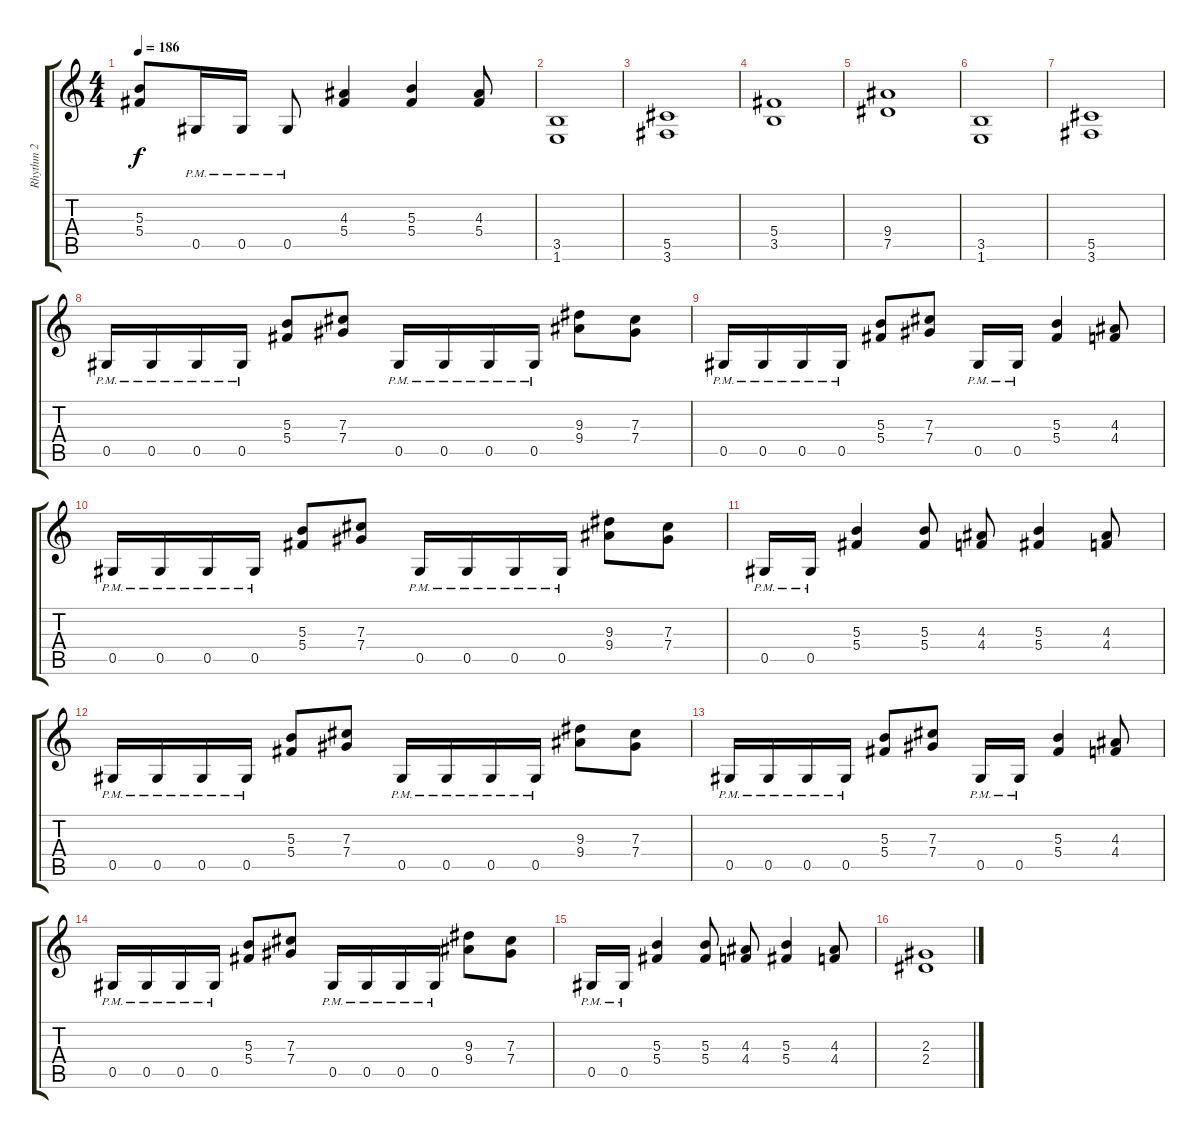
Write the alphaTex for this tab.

\track ("Rhythm 2" "Rhythm 2") {instrument overdrivenguitar}
\staff {score tabs}
\tuning (Eb4 Bb3 Gb3 Db3 Ab2 Eb2) {hide}
\ts (4 4)
\tempo 186
\clef g2
\ks c
(5.3 5.4).8{dy f} 0.5{pm}.16 0.5{pm}.16 0.5{pm}.8 (4.3 5.4).4 (5.3 5.4).4 (4.3 5.4).8 |
(3.5 1.6).1 |
(5.5 3.6).1 |
(5.4 3.5).1 |
(9.4 7.5).1 |
(3.5 1.6).1 |
(5.5 3.6).1 |
0.5{pm}.16 0.5{pm}.16 0.5{pm}.16 0.5{pm}.16 (5.3 5.4).8 (7.3 7.4).8 0.5{pm}.16 0.5{pm}.16 0.5{pm}.16 0.5{pm}.16 (9.3 9.4).8 (7.3 7.4).8 |
0.5{pm}.16 0.5{pm}.16 0.5{pm}.16 0.5{pm}.16 (5.3 5.4).8 (7.3 7.4).8 0.5{pm}.16 0.5{pm}.16 (5.3 5.4).4 (4.3 4.4).8 |
0.5{pm}.16 0.5{pm}.16 0.5{pm}.16 0.5{pm}.16 (5.3 5.4).8 (7.3 7.4).8 0.5{pm}.16 0.5{pm}.16 0.5{pm}.16 0.5{pm}.16 (9.3 9.4).8 (7.3 7.4).8 |
0.5{pm}.16 0.5{pm}.16 (5.3 5.4).4 (5.3 5.4).8 (4.3 4.4).8 (5.3 5.4).4 (4.3 4.4).8 |
0.5{pm}.16 0.5{pm}.16 0.5{pm}.16 0.5{pm}.16 (5.3 5.4).8 (7.3 7.4).8 0.5{pm}.16 0.5{pm}.16 0.5{pm}.16 0.5{pm}.16 (9.3 9.4).8 (7.3 7.4).8 |
0.5{pm}.16 0.5{pm}.16 0.5{pm}.16 0.5{pm}.16 (5.3 5.4).8 (7.3 7.4).8 0.5{pm}.16 0.5{pm}.16 (5.3 5.4).4 (4.3 4.4).8 |
0.5{pm}.16 0.5{pm}.16 0.5{pm}.16 0.5{pm}.16 (5.3 5.4).8 (7.3 7.4).8 0.5{pm}.16 0.5{pm}.16 0.5{pm}.16 0.5{pm}.16 (9.3 9.4).8 (7.3 7.4).8 |
0.5{pm}.16 0.5{pm}.16 (5.3 5.4).4 (5.3 5.4).8 (4.3 4.4).8 (5.3 5.4).4 (4.3 4.4).8 |
(2.3 2.4).1
